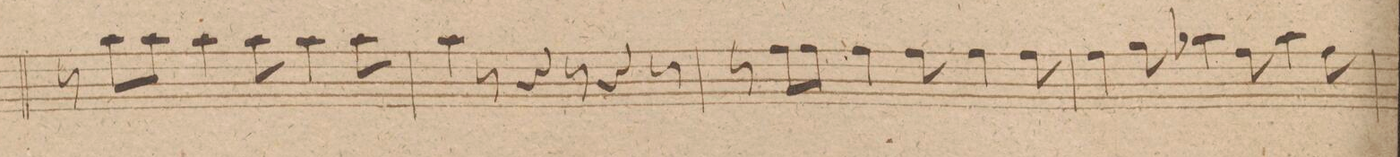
**kern	**dynam
*I"Clarinetto 1mo in A.	*
*clefG2	*
*k[f#]	*
*M9/8	*
8r	.
8ff#\L	.
8ff#\J	.
4ff#\	.
8ff#\	.
4ff#\	.
8ff#\	.
=79	=79
4ff#\	.
8r	.
4r	.
8r	.
4r	.
8r	.
=80	=80
8r	.
8dd\L	.
8dd\J	.
4dd\	.
8dd\	.
4dd\	.
8dd\	.
=81	=81
4dd\	.
8ee\	.
4ffX\	.
8dd\	.
4ff\	.
8dd\	.
=82	=82
*-	*-
